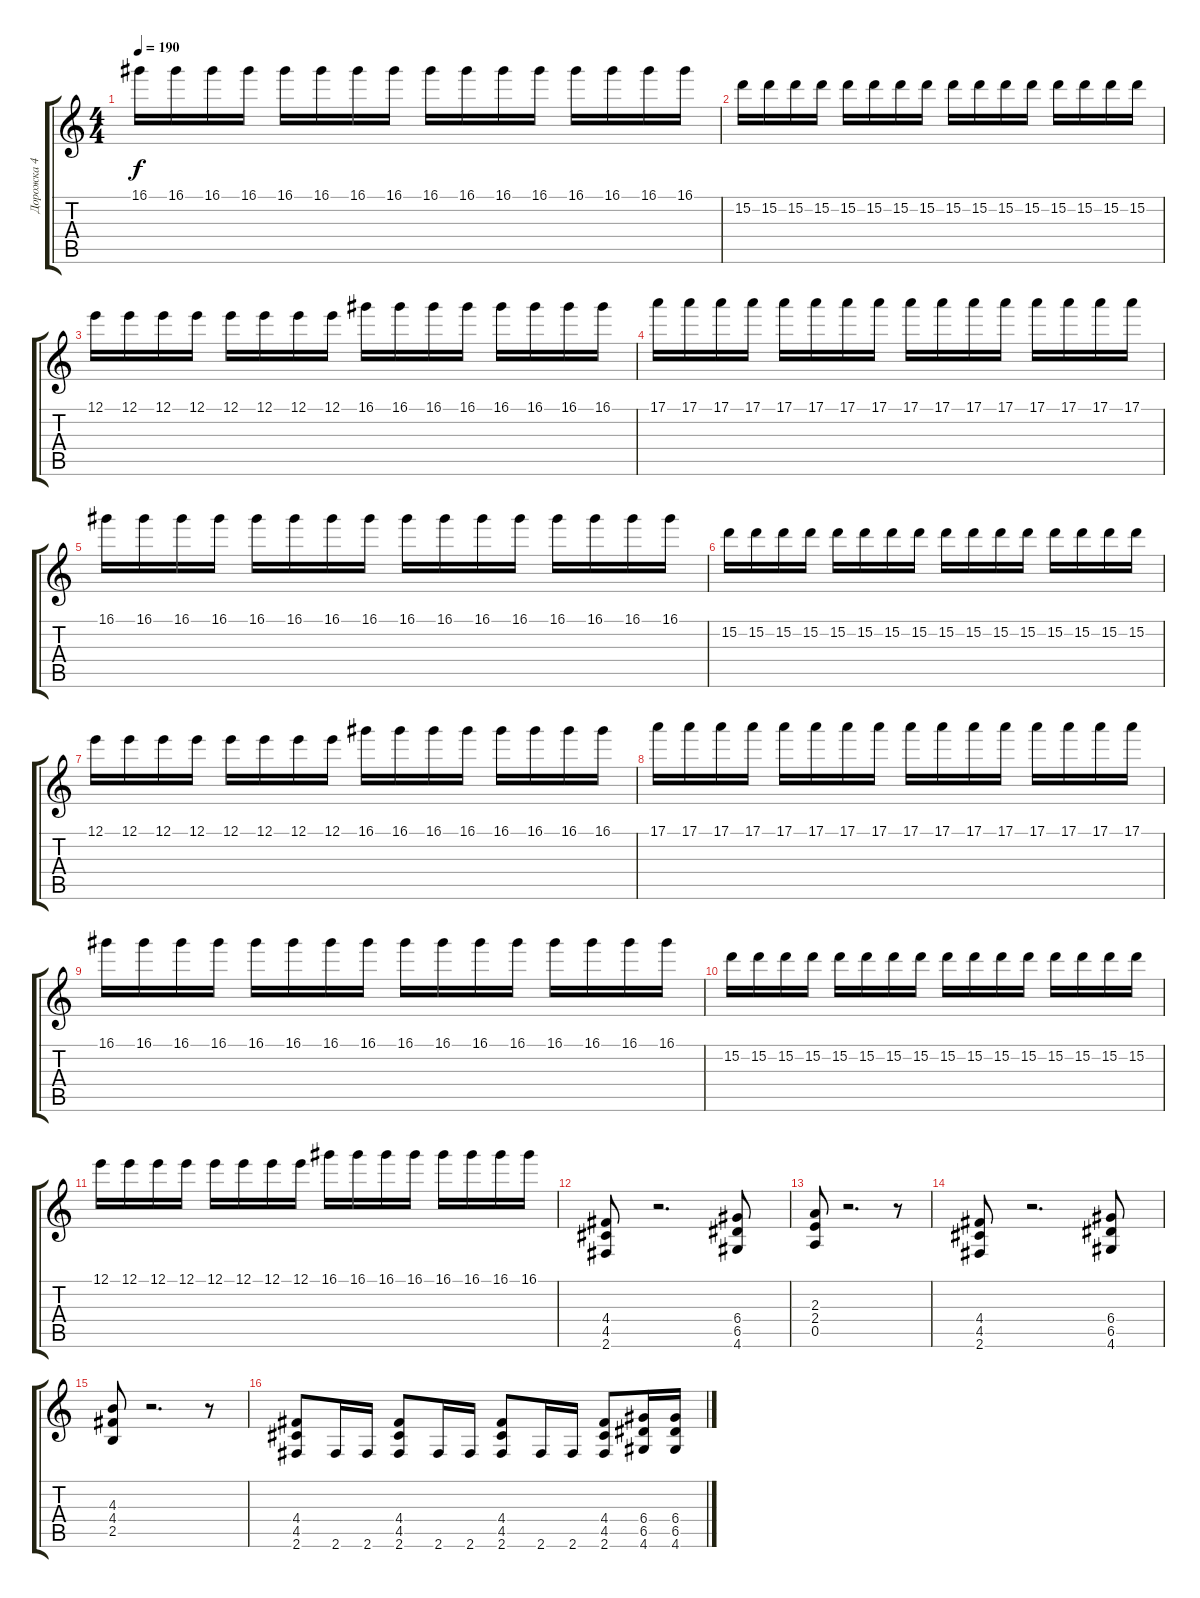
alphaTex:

\track ("Дорожка 4" "Дорожка 4") {instrument distortionguitar}
\staff {score tabs}
\tuning (E4 B3 G3 D3 A2 E2) {hide}
\ts (4 4)
\tempo 190
\clef g2
\ks c
16.1.16{dy f} 16.1.16 16.1.16 16.1.16 16.1.16 16.1.16 16.1.16 16.1.16 16.1.16 16.1.16 16.1.16 16.1.16 16.1.16 16.1.16 16.1.16 16.1.16 |
15.2.16 15.2.16 15.2.16 15.2.16 15.2.16 15.2.16 15.2.16 15.2.16 15.2.16 15.2.16 15.2.16 15.2.16 15.2.16 15.2.16 15.2.16 15.2.16 |
12.1.16 12.1.16 12.1.16 12.1.16 12.1.16 12.1.16 12.1.16 12.1.16 16.1.16 16.1.16 16.1.16 16.1.16 16.1.16 16.1.16 16.1.16 16.1.16 |
17.1.16 17.1.16 17.1.16 17.1.16 17.1.16 17.1.16 17.1.16 17.1.16 17.1.16 17.1.16 17.1.16 17.1.16 17.1.16 17.1.16 17.1.16 17.1.16 |
16.1.16 16.1.16 16.1.16 16.1.16 16.1.16 16.1.16 16.1.16 16.1.16 16.1.16 16.1.16 16.1.16 16.1.16 16.1.16 16.1.16 16.1.16 16.1.16 |
15.2.16 15.2.16 15.2.16 15.2.16 15.2.16 15.2.16 15.2.16 15.2.16 15.2.16 15.2.16 15.2.16 15.2.16 15.2.16 15.2.16 15.2.16 15.2.16 |
12.1.16 12.1.16 12.1.16 12.1.16 12.1.16 12.1.16 12.1.16 12.1.16 16.1.16 16.1.16 16.1.16 16.1.16 16.1.16 16.1.16 16.1.16 16.1.16 |
17.1.16 17.1.16 17.1.16 17.1.16 17.1.16 17.1.16 17.1.16 17.1.16 17.1.16 17.1.16 17.1.16 17.1.16 17.1.16 17.1.16 17.1.16 17.1.16 |
16.1.16 16.1.16 16.1.16 16.1.16 16.1.16 16.1.16 16.1.16 16.1.16 16.1.16 16.1.16 16.1.16 16.1.16 16.1.16 16.1.16 16.1.16 16.1.16 |
15.2.16 15.2.16 15.2.16 15.2.16 15.2.16 15.2.16 15.2.16 15.2.16 15.2.16 15.2.16 15.2.16 15.2.16 15.2.16 15.2.16 15.2.16 15.2.16 |
12.1.16 12.1.16 12.1.16 12.1.16 12.1.16 12.1.16 12.1.16 12.1.16 16.1.16 16.1.16 16.1.16 16.1.16 16.1.16 16.1.16 16.1.16 16.1.16 |
(4.4 4.5 2.6).8 r.2{d} (6.4 6.5 4.6).8 |
(2.3 2.4 0.5).8 r.2{d} r.8 |
(4.4 4.5 2.6).8 r.2{d} (6.4 6.5 4.6).8 |
(4.3 4.4 2.5).8 r.2{d} r.8 |
(4.4 4.5 2.6).8 2.6.16 2.6.16 (4.4 4.5 2.6).8 2.6.16 2.6.16 (4.4 4.5 2.6).8 2.6.16 2.6.16 (4.4 4.5 2.6).8 (6.4 6.5 4.6).16 (6.4 6.5 4.6).16
